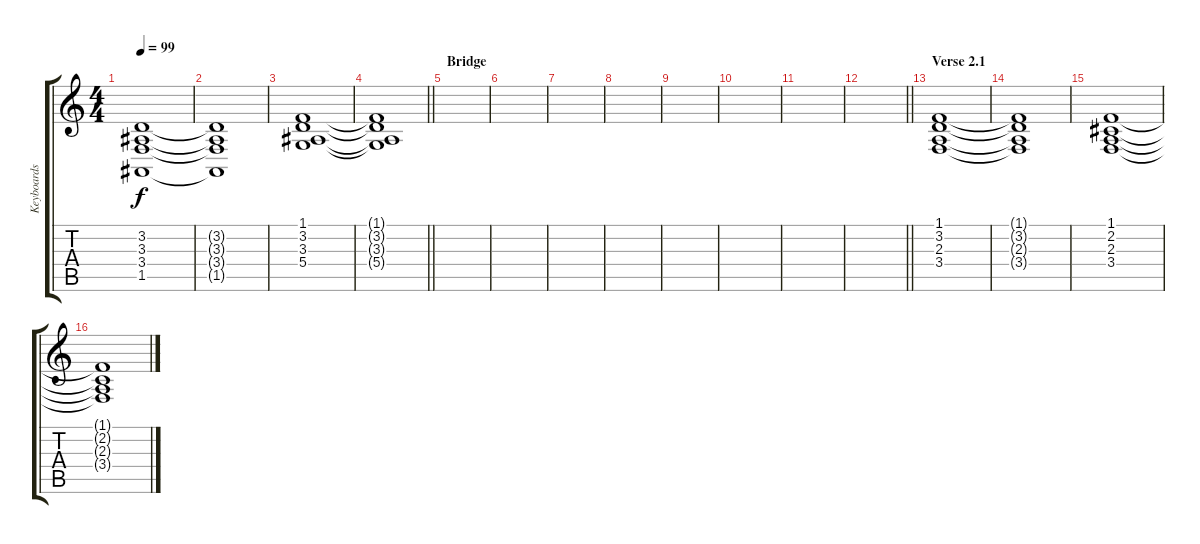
\track ("Keyboards" "Keyboards") {instrument electricpiano1}
\staff {score tabs}
\tuning (E4 B3 G3 D3 A2 E2) {hide}
\ts (4 4)
\tempo 99
\clef g2
\ks c
(3.2 3.3 3.4 1.5).1{dy f} |
(3.2{t} 3.3{t} 3.4{t} 1.5{t}).1 |
(1.1 3.2 3.3 5.4).1 |
\barLineRight lightlight
(1.1{t} 3.2{t} 3.3{t} 5.4{t}).1 |
\section ("" "Bridge")
|
|
|
|
|
|
|
\barLineRight lightlight
|
\section ("" "Verse 2.1")
(1.1 3.2 2.3 3.4).1 |
(1.1{t} 3.2{t} 2.3{t} 3.4{t}).1 |
(1.1 2.2 2.3 3.4).1 |
(1.1{t} 2.2{t} 2.3{t} 3.4{t}).1
